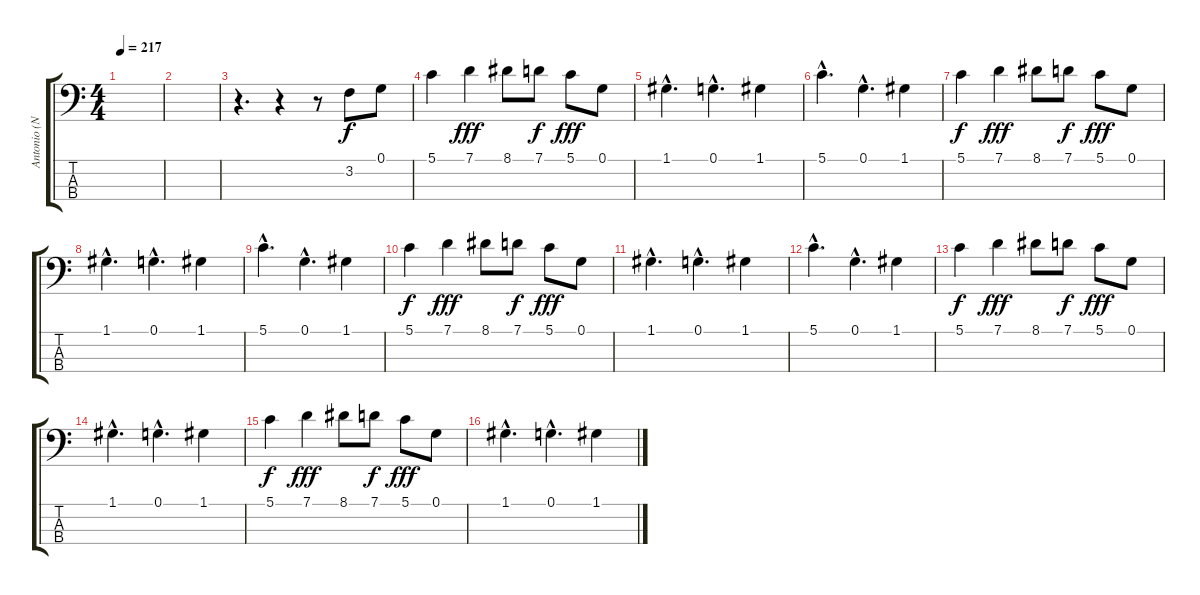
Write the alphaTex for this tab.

\track ("Antonio (Nagar)" "Antonio (N") {instrument electricbassfinger}
\staff {score tabs}
\tuning (G2 D2 A1 E1) {hide}
\ts (4 4)
\tempo 217
\tempo 70
\tempo 217
\clef f4
\ks c
|
|
r.4{d} r.4 r.8 3.2.8 0.1.8 |
5.1.4{dy f} 7.1.4{dy fff} 8.1.8 7.1.8{dy f} 5.1.8{dy fff} 0.1.8 |
1.1{hac}.4{d} 0.1{hac}.4{d} 1.1.4 |
5.1{hac}.4{d} 0.1{hac}.4{d} 1.1.4 |
5.1.4{dy f} 7.1.4{dy fff} 8.1.8 7.1.8{dy f} 5.1.8{dy fff} 0.1.8 |
1.1{hac}.4{d} 0.1{hac}.4{d} 1.1.4 |
5.1{hac}.4{d} 0.1{hac}.4{d} 1.1.4 |
5.1.4{dy f} 7.1.4{dy fff} 8.1.8 7.1.8{dy f} 5.1.8{dy fff} 0.1.8 |
1.1{hac}.4{d} 0.1{hac}.4{d} 1.1.4 |
5.1{hac}.4{d} 0.1{hac}.4{d} 1.1.4 |
5.1.4{dy f} 7.1.4{dy fff} 8.1.8 7.1.8{dy f} 5.1.8{dy fff} 0.1.8 |
1.1{hac}.4{d} 0.1{hac}.4{d} 1.1.4 |
5.1.4{dy f} 7.1.4{dy fff} 8.1.8 7.1.8{dy f} 5.1.8{dy fff} 0.1.8 |
1.1{hac}.4{d} 0.1{hac}.4{d} 1.1.4
